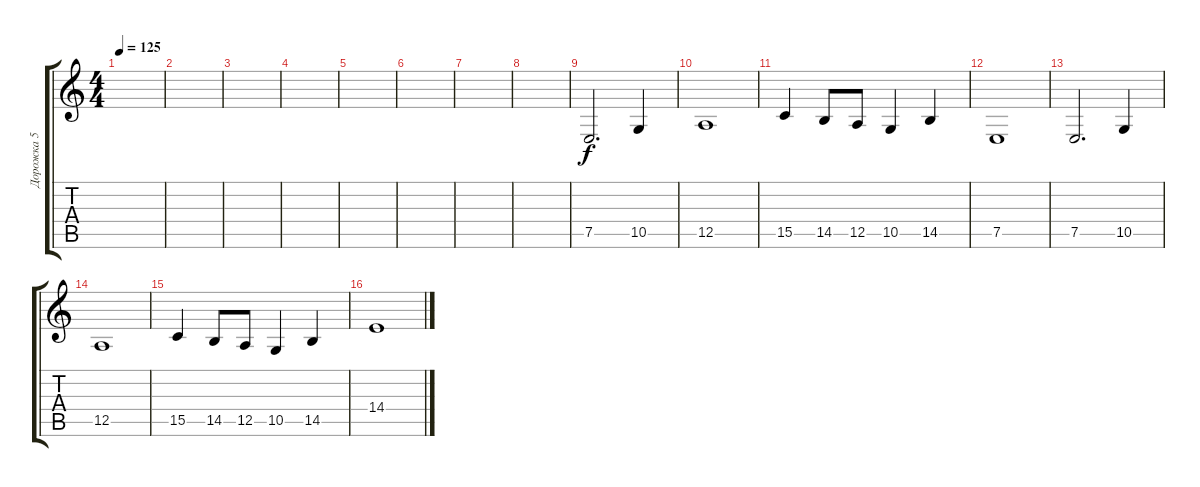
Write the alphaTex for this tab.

\track ("Дорожка 5" "Дорожка 5") {instrument violin}
\staff {score tabs}
\tuning (E4 B3 G3 D3 A2 E2) {hide}
\ts (4 4)
\tempo 125
\clef g2
\ks c
|
|
|
|
|
|
|
|
7.5.2{d} 10.5.4 |
12.5.1 |
15.5.4 14.5.8 12.5.8 10.5.4 14.5.4 |
7.5.1 |
7.5.2{d} 10.5.4 |
12.5.1 |
15.5.4 14.5.8 12.5.8 10.5.4 14.5.4 |
14.4.1
